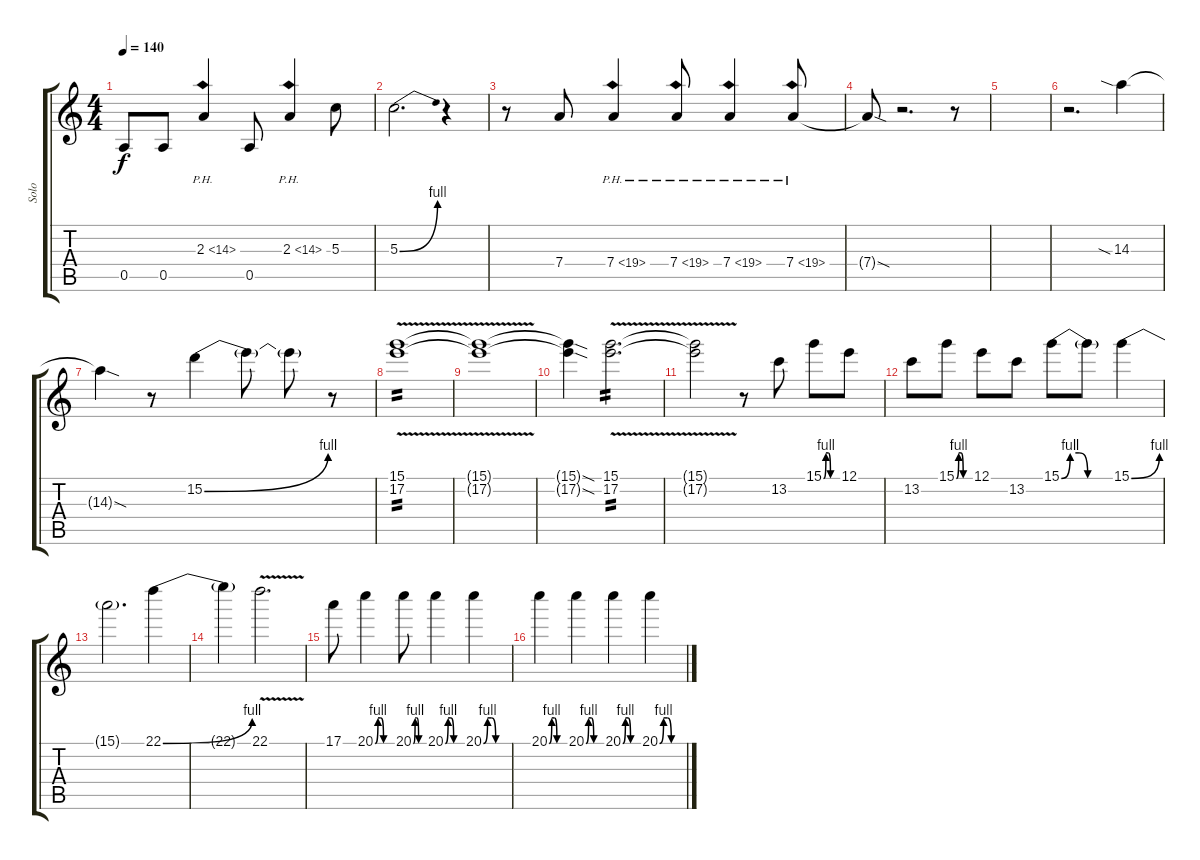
\track ("Solo" "Solo") {instrument overdrivenguitar}
\staff {score tabs}
\tuning (E4 B3 G3 D3 A2 E2) {hide}
\ts (4 4)
\tempo 140
\clef g2
\ks c
0.5.8{dy f} 0.5.8 2.3{ph 12}.4 0.5.8 2.3{ph 12}.4 5.3.8 |
5.3{be (bend 0 0 60 4)}.2{d} r.4 |
r.8 7.4.8 7.4{ph 12}.4 7.4{ph 12}.8 7.4{ph 12}.4 7.4{ph 12}.8 |
7.4{sod t}.8 r.2{d} r.8 |
|
r.2{d} 14.3{sia}.4 |
14.3{sod t}.4 r.8 15.2{be (bend 0 0 60 4)}.4 15.2{t}.8 15.2{t}.8 r.8 |
(15.1{v} 17.2{v}).1{tp 2} |
(15.1{t} 17.2{t}).1 |
(15.1{sod t} 17.2{sod t}).4 (15.1{v} 17.2{v}).2{d tp 2} |
(15.1{t} 17.2{t}).2 r.8 13.2.8 15.1{be (custom 0 0 10 4 20 4 30 0 60 0)}.8 12.1.8 |
13.2.8 15.1{be (custom 0 0 10 4 20 4 30 0 60 0)}.8 12.1.8 13.2.8 15.1{be (custom 0 0 10 4 20 4 30 0 60 0)}.8 15.1{t}.8 15.1{be (bend 0 0 60 4)}.4 |
15.1{t}.2{d} 22.1{be (bend 0 0 60 4)}.4 |
22.1{t}.4 22.1{v}.2{d} |
17.1.8 20.1{be (custom 0 0 10 4 20 4 30 0 60 0)}.4 20.1{be (custom 0 0 10 4 20 4 30 0 60 0)}.8 20.1{be (custom 0 0 10 4 20 4 30 0 60 0)}.4 20.1{be (custom 0 0 10 4 20 4 30 0 60 0)}.4 |
20.1{be (custom 0 0 10 4 20 4 30 0 60 0)}.4 20.1{be (custom 0 0 10 4 20 4 30 0 60 0)}.4 20.1{be (custom 0 0 10 4 20 4 30 0 60 0)}.4 20.1{be (custom 0 0 10 4 20 4 30 0 60 0)}.4
